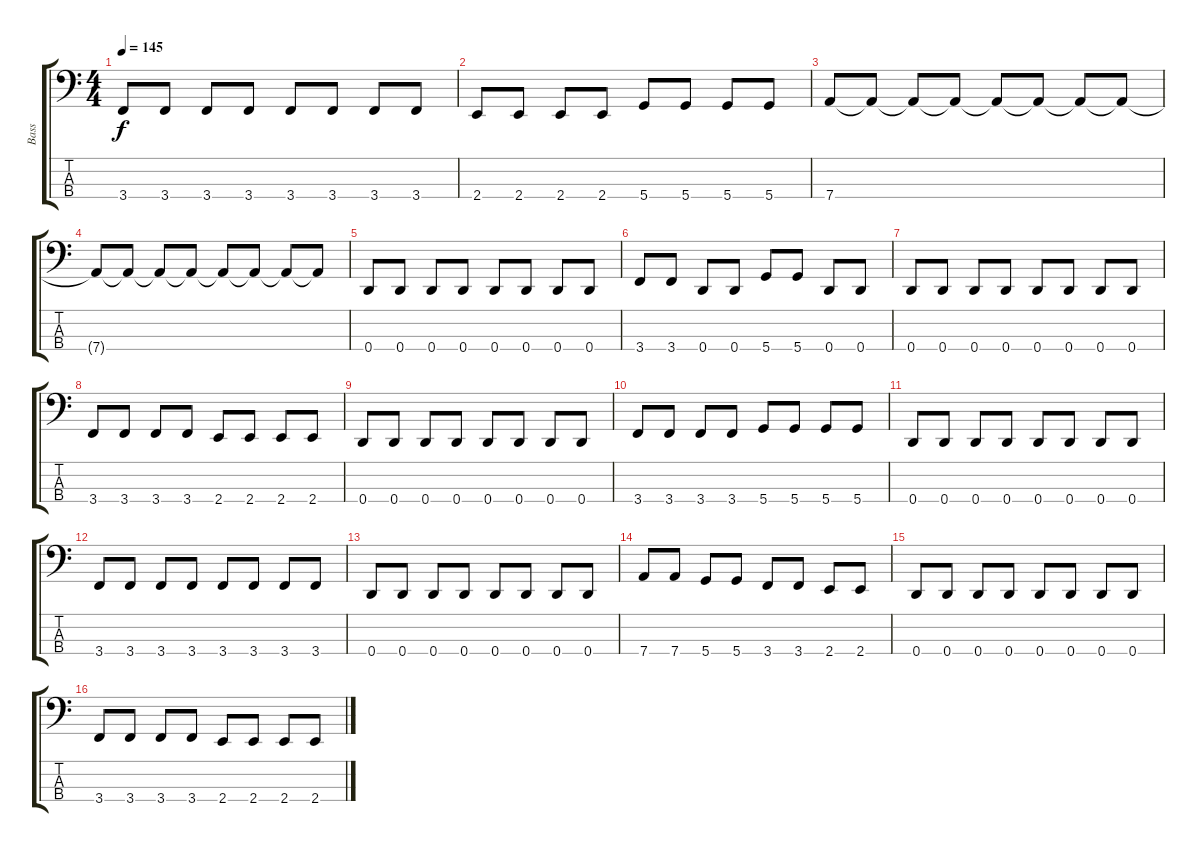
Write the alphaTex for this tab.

\track ("Bass" "Bass") {instrument electricbasspick}
\staff {score tabs}
\tuning (G2 D2 A1 D1) {hide}
\ts (4 4)
\tempo 145
\clef f4
\ks c
3.4.8{dy f} 3.4.8 3.4.8 3.4.8 3.4.8 3.4.8 3.4.8 3.4.8 |
2.4.8 2.4.8 2.4.8 2.4.8 5.4.8 5.4.8 5.4.8 5.4.8 |
7.4.8 7.4{t}.8 7.4{t}.8 7.4{t}.8 7.4{t}.8 7.4{t}.8 7.4{t}.8 7.4{t}.8 |
7.4{t}.8 7.4{t}.8 7.4{t}.8 7.4{t}.8 7.4{t}.8 7.4{t}.8 7.4{t}.8 7.4{t}.8 |
0.4.8 0.4.8 0.4.8 0.4.8 0.4.8 0.4.8 0.4.8 0.4.8 |
3.4.8 3.4.8 0.4.8 0.4.8 5.4.8 5.4.8 0.4.8 0.4.8 |
0.4.8 0.4.8 0.4.8 0.4.8 0.4.8 0.4.8 0.4.8 0.4.8 |
3.4.8 3.4.8 3.4.8 3.4.8 2.4.8 2.4.8 2.4.8 2.4.8 |
0.4.8 0.4.8 0.4.8 0.4.8 0.4.8 0.4.8 0.4.8 0.4.8 |
3.4.8 3.4.8 3.4.8 3.4.8 5.4.8 5.4.8 5.4.8 5.4.8 |
0.4.8 0.4.8 0.4.8 0.4.8 0.4.8 0.4.8 0.4.8 0.4.8 |
3.4.8 3.4.8 3.4.8 3.4.8 3.4.8 3.4.8 3.4.8 3.4.8 |
0.4.8 0.4.8 0.4.8 0.4.8 0.4.8 0.4.8 0.4.8 0.4.8 |
7.4.8 7.4.8 5.4.8 5.4.8 3.4.8 3.4.8 2.4.8 2.4.8 |
0.4.8 0.4.8 0.4.8 0.4.8 0.4.8 0.4.8 0.4.8 0.4.8 |
3.4.8 3.4.8 3.4.8 3.4.8 2.4.8 2.4.8 2.4.8 2.4.8
